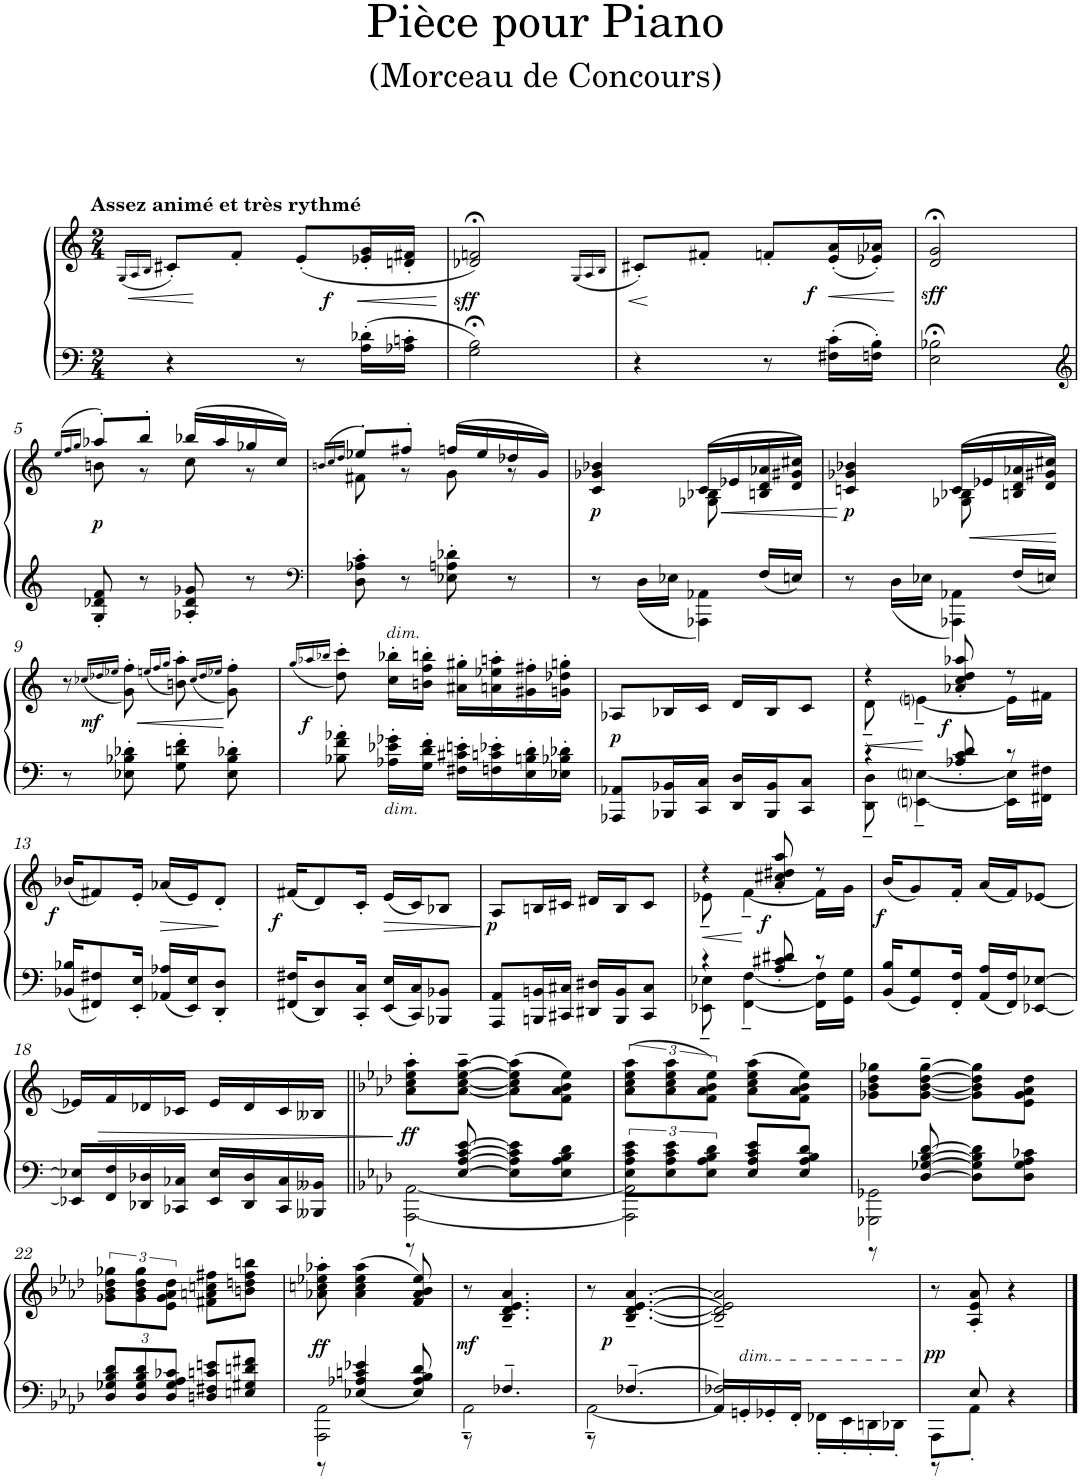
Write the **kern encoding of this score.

**kern	**kern	**dynam
*part1	*part1	*part1
*staff2	*staff1	*staff1/2
*I"Piano	*	*
*I'Pno.	*	*
*clefF4	*clefG2	*
*k[]	*k[]	*
*M2/4	*M2/4	*
=1	=1	=1
.	(16qG/LL	.
.	16qA/	.
.	16qB/JJ	.
!	!LO:TX:a:B:t=Assez animé et très rythmé	!
4r	8c#X'/L)	.
.	8f'/J	.
!	!	!LO:DY:b
8r	(8e'/L	f
!	!	!LO:HP:b
16A\' 16d-X\'LL	16e-X/' 16g/'L	<
16A-X\' 16cn\'JJ	16dn/' 16f#X/'JJ	.
.	.	[
=2	=2	=2
!	!	!LO:HP:b
!	!	!LO:DY:n=1:b
2G\;< 2B\;<	2d-X/;< 2fn/;<)	< other-dynamics
.	(16qG/LL	.
.	16qA/	.
.	16qB/JJ	.
=3	=3	=3
4r	8c#X'/L)	.
.	8f#X'/J	[
8r	8fn'/L	.
!	!	!LO:HP:b
!	!	!LO:DY:n=1:b
16F#X\' 16c\'LL	(16e/' 16a/'L	< f
16Fn\' 16B\'JJ	16e-X/' 16a-X/'JJ)	.
.	.	[
=4	=4	=4
!	!	!LO:DY:b
2E\;< 2B-X\;<	2d/;< 2g/;<	other-dynamics
!!LO:LB:g=z
=5	=5	=5
*clefG2	*	*
.	(>16qee/LL	.
.	16qff/	.
.	16qgg/JJ	.
*	*^	*
!	!	!	!LO:DY:b
8G/' 8d-X/' 8f/'	8aa-X'/L)	8bn\	p
8r	8bb'/J	8r	.
8A-X/' 8d-/' 8g-X/'	(16bb-X/LL	8cc\	.
.	16aa-/	.	.
8r	16gg-X/	8r	.
.	16cc/JJ)	.	.
=6	=6	=6	=6
*clefF4	*	*	*
.	(>16qbn/LL	.	.
.	16qcc/	.	.
.	16qdd/JJ	.	.
8D\' 8A-X\' 8c\'	8ee-X'/L)	8f#X\	.
8r	8ff#X'/J	8r	.
8E-X\' 8An\' 8d-X\'	(16ffn/LL	8g\	.
.	16ee-/	.	.
8r	16dd-X/	8r	.
.	16g/JJ)	.	.
=7	=7	=7	=7
*^	*	*	*
!	!	!	!	!LO:DY:b
8r	4.ryy	4c/ 4g-X/ 4b-X/	4ryy	p
16D\LL	.	.	.	.
16E-X\JJ	.	.	.	.
4AAA-X\ 4AA-X\	.	(16c/LL	8G-X\ 8B-X\	.
!	!	!	!	!LO:HP:b
.	.	16e-X/	.	<
.	16F/LL	16Bn/ 16d/ 16a-X/	8ryy	.
.	16En/JJ	16d/ 16g#X/ 16cc#X/JJ)	.	.
*v	*v	*	*	*
*	*v	*v	*
.	.	[
=8	=8	=8
*^	*^	*
!	!	!	!	!LO:DY:b
8r	4.ryy	4cn/ 4g-X/ 4b-X/	4ryy	p
16D\LL	.	.	.	.
16E-X\JJ	.	.	.	.
4AAA-X\ 4AA-X\	.	(16c/LL	8G-X\ 8B-X\	.
!	!	!	!	!LO:HP:b
.	.	16e-X/	.	<
.	16F/LL	16Bn/ 16d/ 16a-X/	8ryy	.
.	16En/JJ	16d/ 16g#X/ 16cc#X/JJ)	.	.
*v	*v	*	*	*
*	*v	*v	*
.	.	[
!!LO:LB:g=z
=9	=9	=9
8r	8r	.
.	(<16qcc-X/LL	.
.	16qdd-X/	.
.	16qee-X/JJ	.
!	!	!LO:DY:b
8E-X\' 8B-X\' 8d-X\'	8g\' 8ff\')	mf
.	(16qeen/LL	.
.	16qff/	.
.	16qgg/JJ	.
8G\' 8dn\' 8f\'	8bn\' 8aa\')	.
.	(16qcc-/LL	.
.	16qdd-/	.
.	16qee-X/JJ	.
8E-\' 8B-\' 8d-X\'	8g\' 8ff\')	.
=10	=10	=10
.	(16qgg/LL	.
.	16qaa-X/	.
.	16qbb-X/JJ	.
!	!	!LO:DY:b
8B-X\' 8f\' 8a-X\'	8dd\' 8ccc\')	f
!	!LO:TX:a:i:t=dim.	!
!LO:TX:b:i:t=dim.	!	!
16A-X\' 16e-X\' 16g-X\'LL	16cc\' 16bb-X\'LL	.
16G\' 16d\' 16f\'JJ	16bn\' 16ff\' 16bbn\'JJ	.
16F#X\' 16c#X\' 16en\'LL	16a#X\' 16gg#X\'LL	.
16Fn\' 16cn\' 16e-X\'	16an\' 16ee-X\' 16aan\'	.
16E\' 16Bn\' 16d\'	16g#X\' 16ff#X\'	.
16E-X\' 16B-X\' 16d-X\'JJ	16gn\' 16dd-X\' 16ggn\'JJ	.
=11	=11	=11
!	!	!LO:DY:b
8AAA-X/ 8AA-X/L	8A-X/L	p
16BBB-X/ 16BB-X/L	16B-X/L	.
16CC/ 16C/JJ	16c/JJ	.
16DD/ 16D/LL	16d/LL	.
16BBB-/ 16BB-/J	16B-/J	.
8CC/ 8C/J	8c/J	.
=12	=12	=12
*^	*	*
!	!	!	!LO:HP:b
*	*	*^	*
4r	8DD\~ 8D\~	4r	8d~\	<
.	[4EEni\~ [4Eni\~	.	[4eni~\	.
!	!	!	!	!LO:DY:n=1:b
8A-X/'< 8c/'< 8d/'<	.	8a-X/'< 8cc/'< 8dd/'< 8aa-X/'<	.	[ f
8r	16EE\] 16E\]LL	8r	16e\LL]	.
.	16FF#X\ 16F#X\JJ	.	16f#X\JJ	.
!!LO:LB:g=z
=13	=13	=13	=13	=13
!	!	!	!	!LO:DY:b
*v	*v	*	*	*
*	*v	*v	*
16BB-X/ 16B-X/KL	(16b-X/KL	f
8FF#X/ 8F#X/	8f#X/)	.
16EE/' 16E/'Jk	16e'/Jk	.
!	!	!LO:HP:b
16AA-X/ 16A-X/LL	(16a-X/LL	>
16EE/ 16E/J	16e/J)	.
8DD/' 8D/'J	8d'/J	.
=14	=14	=14
!	!	!LO:DY:b
16FF#X/ 16F#X/KL	(16f#X/KL	f
8DD/ 8D/	8d/)	]
16CC/' 16C/'Jk	16c'/Jk	.
!	!	!LO:HP:b
16EE/ 16E/LL	(16e/LL	>
16CC/ 16C/J	16c/J)	.
8BBB-X/ 8BB-X/J	8B-X/J	.
.	.	]
=15	=15	=15
!	!	!LO:DY:b
8AAA/ 8AA/L	8A/L	p
16BBBn/ 16BBn/L	16Bn/L	.
16CC#X/ 16C#X/JJ	16c#X/JJ	.
16DD#X/ 16D#X/LL	16d#X/LL	.
16BBB/ 16BB/J	16B/J	.
8CC#/ 8C#/J	8c#/J	.
=16	=16	=16
*^	*	*
!	!	!	!LO:HP:b
*	*	*^	*
4r	8EE-X\~ 8E-X\~	4r	8e-X~\	<
.	[4FF\~ [4F\~	.	[4f~\	.
!	!	!	!	!LO:DY:n=1:b
8A/'< 8c#X/'< 8d#X/'<	.	8a/'< 8cc#X/'< 8dd#X/'< 8aa/'<	.	[ f
8r	16FF\] 16F\]LL	8r	16f\LL]	.
.	16GG\ 16G\JJ	.	16g\JJ	.
=17	=17	=17	=17	=17
!	!	!	!	!LO:DY:b
*v	*v	*	*	*
*	*v	*v	*
16BB/ 16B/KL	(16b/KL	f
8GG/ 8G/	8g/)	.
16FF/' 16F/'Jk	16f'/Jk	.
16AA/ 16A/LL	(16a/LL	.
16FF/ 16F/J	16f/J)	.
[8EE-X/ [8E-X/J	[8e-X/J	.
!!LO:LB:g=z
=18	=18	=18
16EE-X/] 16E-X/]LL	16e-X/LL]	.
!	!	!LO:HP:b
16FF/ 16F/	16f/	>
16DD-X/ 16D-X/	16d-X/	.
16CC-X/ 16C-X/JJ	16c-X/JJ	.
16EE-/ 16E-/LL	16e-/LL	.
16DD-/ 16D-/	16d-/	.
16CC-/ 16C-/	16c-/	.
16BBB--X/ 16BB--X/JJ	16B--X/JJ	.
.	.	]
=19||	=19||	=19||
*k[b-e-a-d-]	*k[b-e-a-d-]	*
*^	*	*
!	!	!	!LO:DY:b
[2AAA-\ [<2AA-\	8r	8a-\' 8cc\' 8ee-\' 8aa-\'L	ff
.	[8E-/ [8A-/ [8c/ [8e-/	[8a-\~ [8cc\~ [8ee-\~ [8aa-\~J	.
.	8E-\] 8A-\] 8c\] 8e-\]L	(8a-\] 8cc\] 8ee-\] 8aa-\]L	.
.	8E-\ 8A-\ 8B-\ 8d-\J	8f\ 8a-\ 8b-\ 8ee-\J)	.
=20	=20	=20	=20
2AAA-\] 2AA-\]	12E-\ 12A-\ 12c\ 12e-\L	(12a-\ 12cc\ 12ee-\ 12aa-\L	.
.	12E-\ 12A-\ 12c\ 12e-\	12a-\ 12cc\ 12ee-\ 12aa-\	.
.	12E-\ 12A-\ 12B-\ 12d-\J	12f\ 12a-\ 12b-\ 12ee-\J)	.
.	8E-/ 8A-/ 8c/ 8e-/L	(8a-\ 8cc\ 8ee-\ 8aa-\L	.
.	8E-/ 8A-/ 8B-/ 8d-/J	8f\ 8a-\ 8b-\ 8ee-\J)	.
=21	=21	=21	=21
2GGG-X\ 2GG-X\	8r	8g-X\ 8b-\ 8dd-\ 8gg-X\L	.
.	[8D-/ [8G-X/ [8B-/ [8d-/	[8g-\~ [8b-\~ [8dd-\~ [8gg-\~J	.
.	8D-\] 8G-\] 8B-\] 8d-\]L	8g-\] 8b-\] 8dd-\] 8gg-\]L	.
.	8D-\ 8G-\ 8A-\ 8c-X\J	8e-\ 8g-\ 8a-\ 8dd-\J	.
*v	*v	*	*
!!LO:LB:g=z
=22	=22	=22
*Xbrackettup	*	*
12D-/ 12G-X/ 12B-/ 12d-/L	12g-X\ 12b-\ 12dd-\ 12gg-X\L	.
12D-/ 12G-/ 12B-/ 12d-/	12g-\ 12b-\ 12dd-\ 12gg-\	.
12D-/ 12G-/ 12A-/ 12c-X/J	12e-\ 12g-\ 12a-\ 12dd-\J	.
8Dn/ 8F#X/ 8cn/ 8en/L	8f#X\ 8an\ 8ccn\ 8ff#X\L	.
8En/ 8G#X/ 8dn/ 8f#X/J	8bn\ 8ddn\ 8ff#\ 8bbn\J	.
=23	=23	=23
*^	*	*
!	!	!	!LO:DY:b
2AAA-\ 2AA-\	8r	8a-X\' 8ccn\' 8ee-X\' 8aa-X\'	ff
.	4E-X/ 4A-X/ 4cn/ 4e-X/	(4a-\ 4cc\ 4ee-\ 4aa-\	.
.	8E-/ 8A-/ 8B-/ 8d-/	8f/ 8a-/ 8b-/ 8ee-/)	.
=24	=24	=24	=24
!	!	!	!LO:DY:b
2AA-~<\	8r	8r	mf
.	4.F-X~/	4.B-/~ 4.d-/~ 4.e-/~ 4.a-/~	.
=25	=25	=25	=25
[<2AA-~<\	8r	8r	.
!	!	!	!LO:DY:b
.	[4.F-X~/	[4.B-/~ [4.d-/~ [4.e-/~ [4.a-/~	p
=26	=26	=26	=26
16AA-/LL]	2F-X/]	2B-/]~ 2d-/]~ 2e-/]~ 2a-/]~	.
!LO:TX:a:i:t=dim.	!	!	!
16GGn'</	.	.	.
16GG-X'</	.	.	.
16FF'</JJ	.	.	.
16FF-X'<\LL	.	.	.
16EE-'<\	.	.	.
16DDn'<\	.	.	.
16DD-X'<\JJ	.	.	.
=27	=27	=27	=27
!	!	!	!LO:DY:b
8AAA-'<\L	8r	8r	pp
8AA-'<\J	8E-/	8A-/' 8e-/' 8a-/'	.
4r	4ryy	4r	.
*v	*v	*	*
==	==	==
*-	*-	*-
